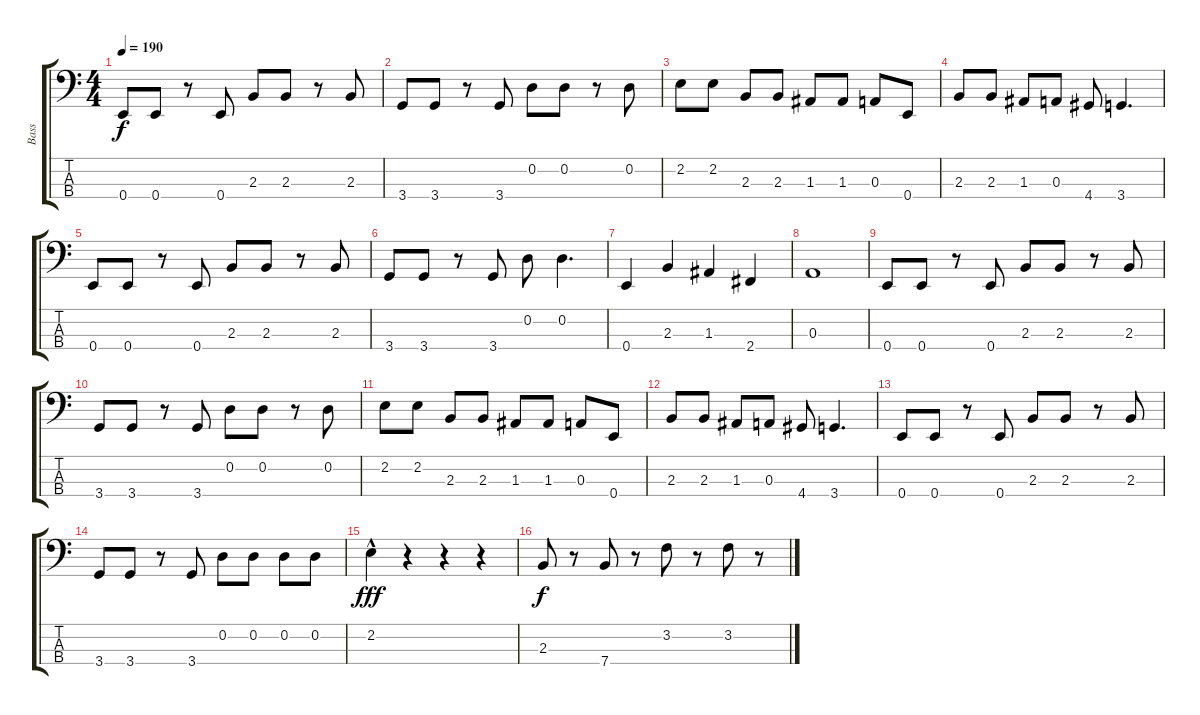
\track ("Bass" "Bass") {instrument electricbassfinger}
\staff {score tabs}
\tuning (G2 D2 A1 E1) {hide}
\ts (4 4)
\tempo 190
\clef f4
\ks c
0.4.8{dy f} 0.4.8 r.8 0.4.8 2.3.8 2.3.8 r.8 2.3.8 |
3.4.8 3.4.8 r.8 3.4.8 0.2.8 0.2.8 r.8 0.2.8 |
2.2.8 2.2.8 2.3.8 2.3.8 1.3.8 1.3.8 0.3.8 0.4.8 |
2.3.8 2.3.8 1.3.8 0.3.8 4.4.8 3.4.4{d} |
0.4.8 0.4.8 r.8 0.4.8 2.3.8 2.3.8 r.8 2.3.8 |
3.4.8 3.4.8 r.8 3.4.8 0.2.8 0.2.4{d} |
0.4.4 2.3.4 1.3.4 2.4.4 |
0.3.1 |
0.4.8 0.4.8 r.8 0.4.8 2.3.8 2.3.8 r.8 2.3.8 |
3.4.8 3.4.8 r.8 3.4.8 0.2.8 0.2.8 r.8 0.2.8 |
2.2.8 2.2.8 2.3.8 2.3.8 1.3.8 1.3.8 0.3.8 0.4.8 |
2.3.8 2.3.8 1.3.8 0.3.8 4.4.8 3.4.4{d} |
0.4.8 0.4.8 r.8 0.4.8 2.3.8 2.3.8 r.8 2.3.8 |
3.4.8 3.4.8 r.8 3.4.8 0.2.8 0.2.8 0.2.8 0.2.8 |
2.2{hac}.4{dy fff} r.4 r.4 r.4 |
2.3.8{dy f} r.8 7.4.8 r.8 3.2.8 r.8 3.2.8 r.8
